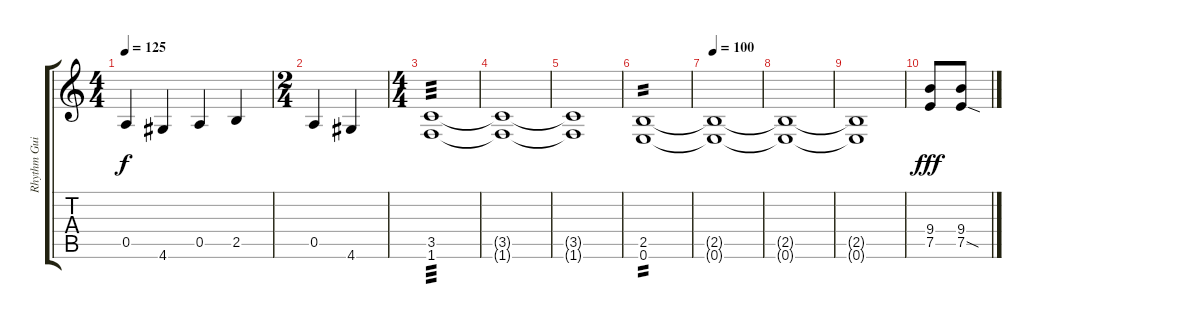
\track ("Rhythm Guitar L" "Rhythm Gui") {instrument distortionguitar}
\staff {score tabs}
\tuning (E4 B3 G3 D3 A2 E2) {hide}
\ts (4 4)
\tempo 125
\clef g2
\ks c
0.5.4{dy f} 4.6.4 0.5.4 2.5.4 |
\ts (2 4)
0.5.4 4.6.4 |
\ts (4 4)
(3.5 1.6).1{tp 3} |
(3.5{t} 1.6{t}).1 |
(3.5{t} 1.6{t}).1 |
(2.5 0.6).1{tp 2} |
\tempo 100
(2.5{t} 0.6{t}).1 |
(2.5{t} 0.6{t}).1 |
(2.5{t} 0.6{t}).1 |
(9.4 7.5).8{dy fff} (9.4 7.5{sod}).8
